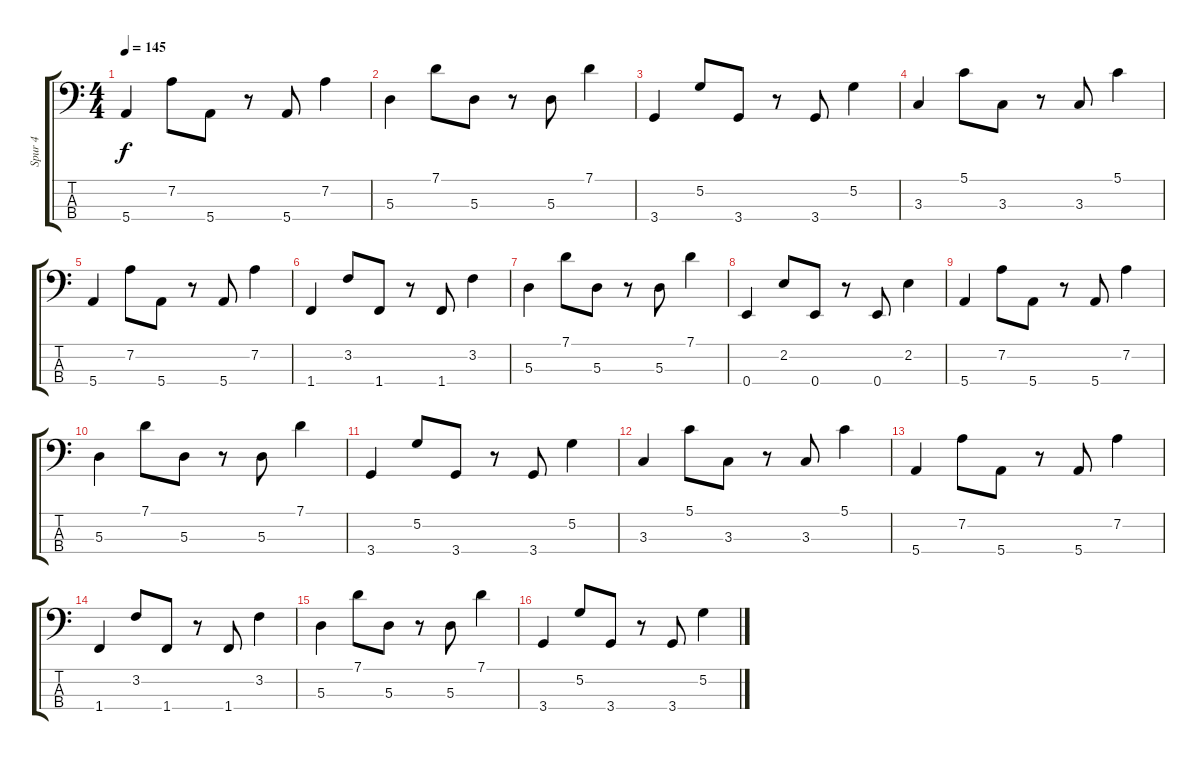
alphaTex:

\track ("Spur 4" "Spur 4") {instrument electricbassfinger}
\staff {score tabs}
\tuning (G2 D2 A1 E1) {hide}
\ts (4 4)
\tempo 145
\clef f4
\ks c
5.4.4{dy f} 7.2.8 5.4.8 r.8 5.4.8 7.2.4 |
5.3.4 7.1.8 5.3.8 r.8 5.3.8 7.1.4 |
3.4.4 5.2.8 3.4.8 r.8 3.4.8 5.2.4 |
3.3.4 5.1.8 3.3.8 r.8 3.3.8 5.1.4 |
5.4.4 7.2.8 5.4.8 r.8 5.4.8 7.2.4 |
1.4.4 3.2.8 1.4.8 r.8 1.4.8 3.2.4 |
5.3.4 7.1.8 5.3.8 r.8 5.3.8 7.1.4 |
0.4.4 2.2.8 0.4.8 r.8 0.4.8 2.2.4 |
5.4.4 7.2.8 5.4.8 r.8 5.4.8 7.2.4 |
5.3.4 7.1.8 5.3.8 r.8 5.3.8 7.1.4 |
3.4.4 5.2.8 3.4.8 r.8 3.4.8 5.2.4 |
3.3.4 5.1.8 3.3.8 r.8 3.3.8 5.1.4 |
5.4.4 7.2.8 5.4.8 r.8 5.4.8 7.2.4 |
1.4.4 3.2.8 1.4.8 r.8 1.4.8 3.2.4 |
5.3.4 7.1.8 5.3.8 r.8 5.3.8 7.1.4 |
3.4.4 5.2.8 3.4.8 r.8 3.4.8 5.2.4
